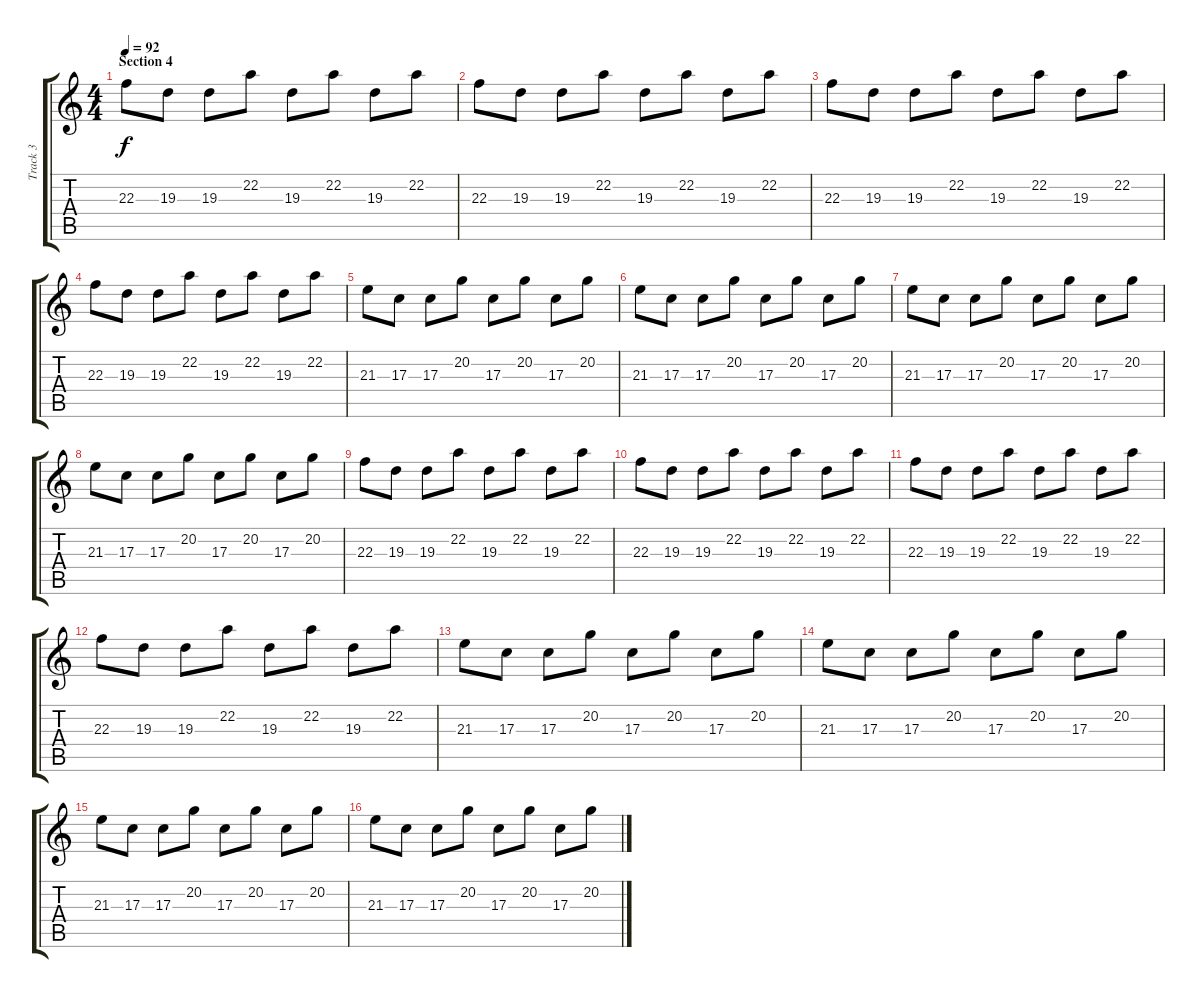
\track ("Track 3" "Track 3") {instrument fx7echoes}
\staff {score tabs}
\tuning (E4 B3 G3 D3 A2 E2) {hide}
\ts (4 4)
\section ("" "Section 4")
\tempo 92
\clef g2
\ks c
22.3.8{dy f volume 8} 19.3.8 19.3.8 22.2.8 19.3.8 22.2.8 19.3.8 22.2.8 |
22.3.8 19.3.8 19.3.8 22.2.8 19.3.8 22.2.8 19.3.8 22.2.8 |
22.3.8 19.3.8 19.3.8 22.2.8 19.3.8 22.2.8 19.3.8 22.2.8 |
22.3.8 19.3.8 19.3.8 22.2.8 19.3.8 22.2.8 19.3.8 22.2.8 |
21.3.8{volume 7} 17.3.8 17.3.8 20.2.8 17.3.8 20.2.8 17.3.8 20.2.8 |
21.3.8 17.3.8 17.3.8 20.2.8 17.3.8 20.2.8 17.3.8 20.2.8 |
21.3.8 17.3.8 17.3.8 20.2.8 17.3.8 20.2.8 17.3.8 20.2.8 |
21.3.8 17.3.8 17.3.8 20.2.8 17.3.8 20.2.8 17.3.8 20.2.8 |
22.3.8{volume 6} 19.3.8 19.3.8 22.2.8 19.3.8 22.2.8 19.3.8 22.2.8 |
22.3.8 19.3.8 19.3.8 22.2.8 19.3.8 22.2.8 19.3.8 22.2.8 |
22.3.8 19.3.8 19.3.8 22.2.8 19.3.8 22.2.8 19.3.8 22.2.8 |
22.3.8 19.3.8 19.3.8 22.2.8 19.3.8 22.2.8 19.3.8 22.2.8 |
21.3.8{volume 5} 17.3.8 17.3.8 20.2.8 17.3.8 20.2.8 17.3.8 20.2.8 |
21.3.8 17.3.8 17.3.8 20.2.8 17.3.8 20.2.8 17.3.8 20.2.8 |
21.3.8 17.3.8 17.3.8 20.2.8 17.3.8 20.2.8 17.3.8 20.2.8 |
21.3.8 17.3.8 17.3.8 20.2.8 17.3.8 20.2.8 17.3.8 20.2.8
